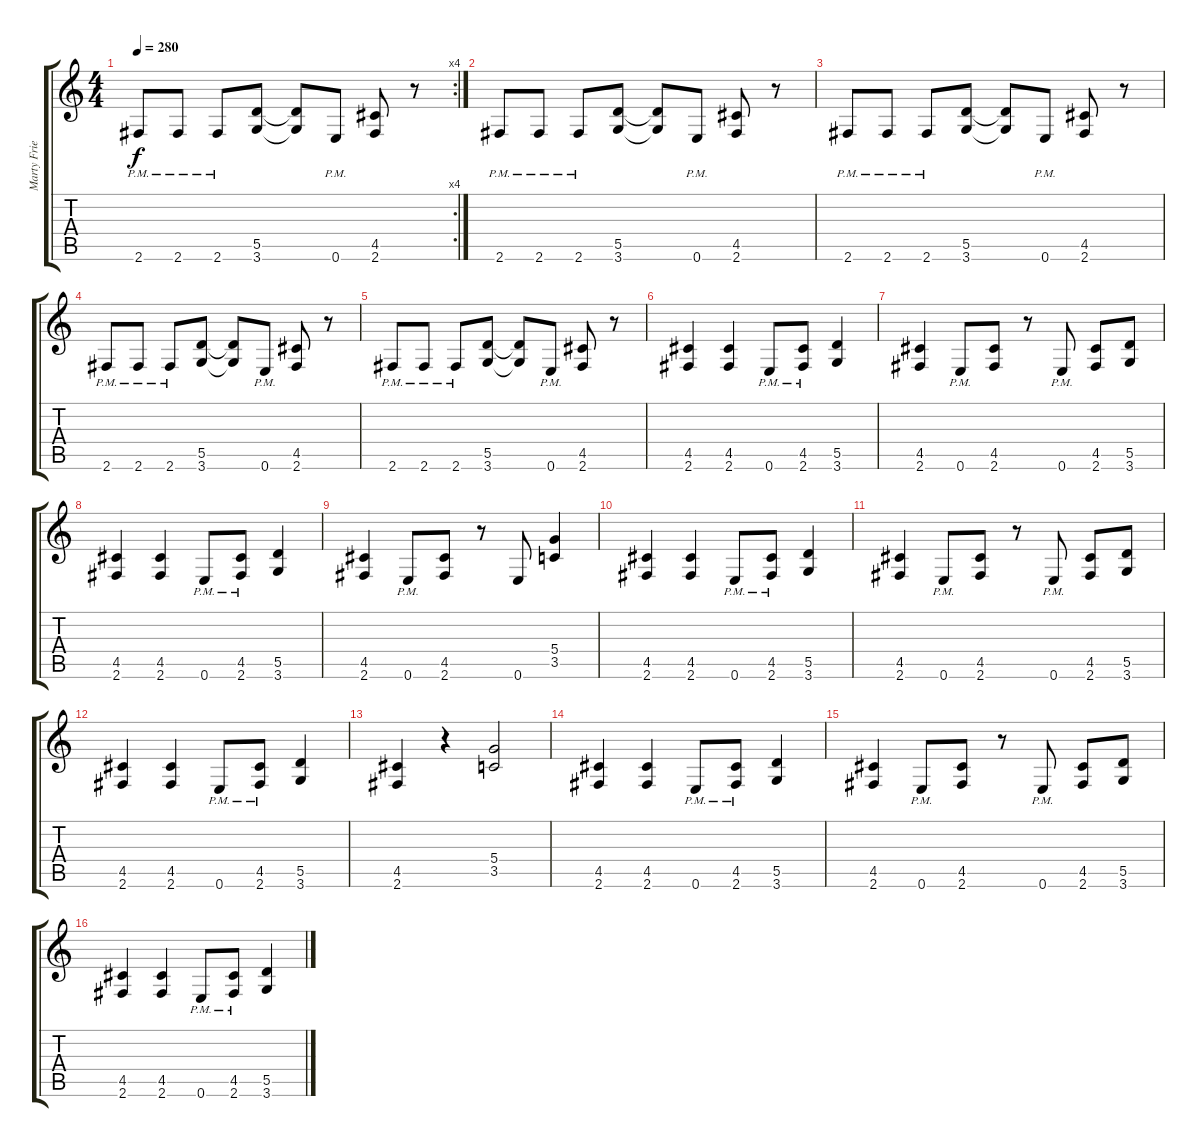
\track ("Marty Friedman" "Marty Frie") {instrument distortionguitar}
\staff {score tabs}
\tuning (E4 B3 G3 D3 A2 E2) {hide}
\rc 4
\ts (4 4)
\tempo 280
\clef g2
\ks c
2.6{pm}.8{dy f} 2.6{pm}.8 2.6{pm}.8 (5.5 3.6).8 (5.5{t} 3.6{t}).8 0.6{pm}.8 (4.5 2.6).8 r.8 |
2.6{pm}.8 2.6{pm}.8 2.6{pm}.8 (5.5 3.6).8 (5.5{t} 3.6{t}).8 0.6{pm}.8 (4.5 2.6).8 r.8 |
2.6{pm}.8 2.6{pm}.8 2.6{pm}.8 (5.5 3.6).8 (5.5{t} 3.6{t}).8 0.6{pm}.8 (4.5 2.6).8 r.8 |
2.6{pm}.8 2.6{pm}.8 2.6{pm}.8 (5.5 3.6).8 (5.5{t} 3.6{t}).8 0.6{pm}.8 (4.5 2.6).8 r.8 |
2.6{pm}.8 2.6{pm}.8 2.6{pm}.8 (5.5 3.6).8 (5.5{t} 3.6{t}).8 0.6{pm}.8 (4.5 2.6).8 r.8 |
(4.5 2.6).4 (4.5 2.6).4 0.6{pm}.8 (4.5 2.6{pm}).8 (5.5 3.6).4 |
(4.5 2.6).4 0.6{pm}.8 (4.5 2.6).8 r.8 0.6{pm}.8 (4.5 2.6).8 (5.5 3.6).8 |
(4.5 2.6).4 (4.5 2.6).4 0.6{pm}.8 (4.5 2.6{pm}).8 (5.5 3.6).4 |
(4.5 2.6).4 0.6{pm}.8 (4.5 2.6).8 r.8 0.6.8 (5.4 3.5).4 |
(4.5 2.6).4 (4.5 2.6).4 0.6{pm}.8 (4.5 2.6{pm}).8 (5.5 3.6).4 |
(4.5 2.6).4 0.6{pm}.8 (4.5 2.6).8 r.8 0.6{pm}.8 (4.5 2.6).8 (5.5 3.6).8 |
(4.5 2.6).4 (4.5 2.6).4 0.6{pm}.8 (4.5 2.6{pm}).8 (5.5 3.6).4 |
(4.5 2.6).4 r.4 (5.4 3.5).2 |
(4.5 2.6).4 (4.5 2.6).4 0.6{pm}.8 (4.5 2.6{pm}).8 (5.5 3.6).4 |
(4.5 2.6).4 0.6{pm}.8 (4.5 2.6).8 r.8 0.6{pm}.8 (4.5 2.6).8 (5.5 3.6).8 |
(4.5 2.6).4 (4.5 2.6).4 0.6{pm}.8 (4.5 2.6{pm}).8 (5.5 3.6).4
